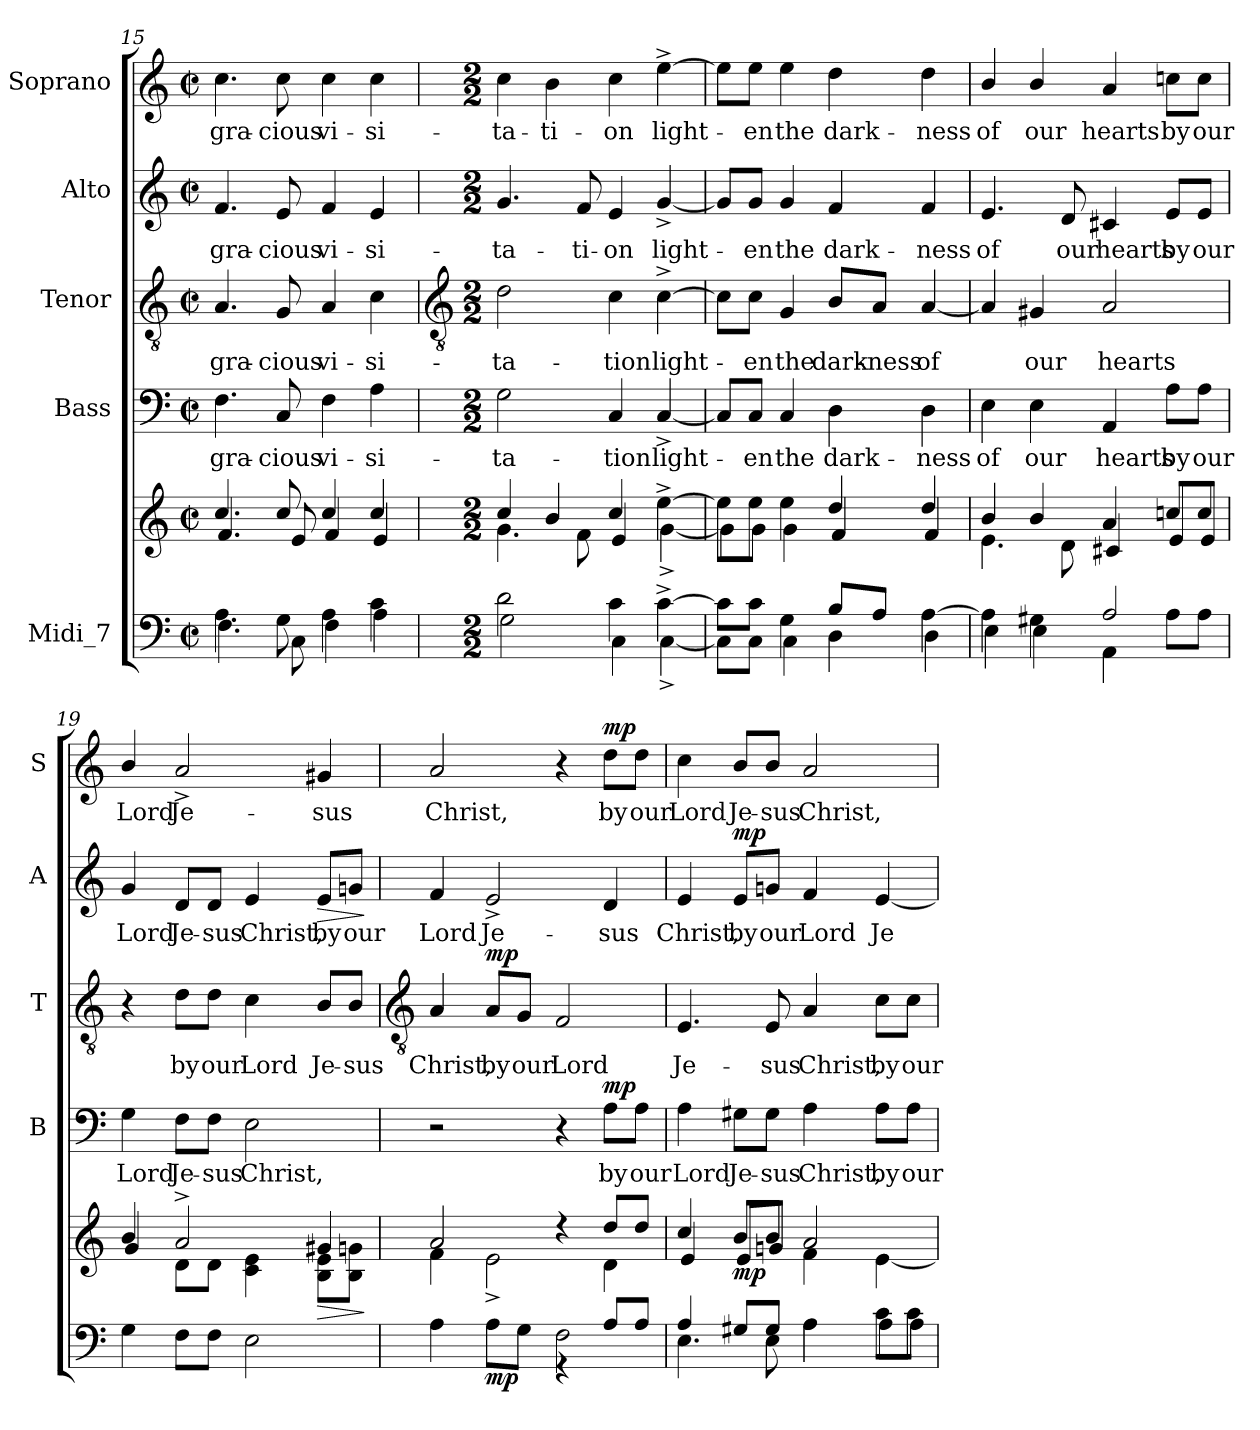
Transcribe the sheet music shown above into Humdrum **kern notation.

**kern	**kern	**dynam	**kern	**text	**dynam	**kern	**text	**dynam	**kern	**text	**dynam	**kern	**text	**dynam
*part5	*part5	*part5	*part4	*part4	*part4	*part3	*part3	*part3	*part2	*part2	*part2	*part1	*part1	*part1
*staff6	*staff5	*staff5/6	*staff4	*staff4	*staff4	*staff3	*staff3	*staff3	*staff2	*staff2	*staff2	*staff1	*staff1	*staff1
*I"Midi_7	*	*	*I"Bass	*	*	*I"Tenor	*	*	*I"Alto	*	*	*I"Soprano	*	*
*	*	*	*I'B	*	*	*I'T	*	*	*I'A	*	*	*I'S	*	*
*clefF4	*clefG2	*	*clefF4	*	*	*clefGv2	*	*	*clefG2	*	*	*clefG2	*	*
*k[]	*k[]	*	*k[]	*	*	*k[]	*	*	*k[]	*	*	*k[]	*	*
*C:	*C:	*	*C:	*	*	*C:	*	*	*C:	*	*	*C:	*	*
*M2/2	*M2/2	*	*M2/2	*	*	*M2/2	*	*	*M2/2	*	*	*M2/2	*	*
*met(c|)	*met(c|)	*	*met(c|)	*	*	*met(c|)	*	*	*met(c|)	*	*	*met(c|)	*	*
=15	=15	=15	=15	=15	=15	=15	=15	=15	=15	=15	=15	=15	=15	=15
*^	*^	*	*	*	*	*	*	*	*	*	*	*	*	*
!	!	!	!	!	!	!LO:LY:b	!	!	!LO:LY:b	!	!	!LO:LY:b	!	!	!LO:LY:b	!
4.A\	4.F\	4.cc/	4.f/	.	4.F	gra-	.	4.A	gra-	.	4.f	gra-	.	4.cc	gra-	.
!	!	!	!	!	!	!LO:LY:b	!	!	!LO:LY:b	!	!	!LO:LY:b	!	!	!LO:LY:b	!
8G\	8C\	8cc/	8e/	.	8C	-cious	.	8G	-cious	.	8e	-cious	.	8cc	-cious	.
!	!	!	!	!	!	!LO:LY:b	!	!	!LO:LY:b	!	!	!LO:LY:b	!	!	!LO:LY:b	!
4A\	4F\	4cc/	4f/	.	4F	vi-	.	4A	vi-	.	4f	vi-	.	4cc	vi-	.
!	!	!	!	!	!	!LO:LY:b	!	!	!LO:LY:b	!	!	!LO:LY:b	!	!	!LO:LY:b	!
4c\	4A\	4cc/	4e/	.	4A	-si-	.	4c	-si-	.	4e	-si-	.	4cc	-si-	.
!!LO:LB:g=z
=16	=16	=16	=16	=16	=16	=16	=16	=16	=16	=16	=16	=16	=16	=16	=16	=16
*	*	*	*	*	*	*	*	*clefGv2	*	*	*	*	*	*	*	*
*M2/2	*	*M2/2	*	*	*M2/2	*	*	*M2/2	*	*	*M2/2	*	*	*M2/2	*	*
!	!	!	!	!	!	!LO:LY:b	!	!	!LO:LY:b	!	!	!LO:LY:b	!	!	!LO:LY:b	!
2d\	2G\	4cc/	4.g\	.	2G	-ta-	.	2d	-ta-	.	4.g	-ta-	.	4cc	-ta-	.
!	!	!	!	!	!	!	!	!	!	!	!	!	!	!	!LO:LY:b	!
.	.	4b/	.	.	.	.	.	.	.	.	.	.	.	4b	-ti-	.
!	!	!	!	!	!	!	!	!	!	!	!	!LO:LY:b	!	!	!	!
.	.	.	8f\	.	.	.	.	.	.	.	8f	-ti-	.	.	.	.
!	!	!	!	!	!	!LO:LY:b	!	!	!LO:LY:b	!	!	!LO:LY:b	!	!	!LO:LY:b	!
4c\	4C\	4cc/	4e/	.	4C	-tion	.	4c	-tion	.	4e	-on	.	4cc	-on	.
!	!	!	!	!	!	!LO:LY:b	!	!	!LO:LY:b	!	!	!LO:LY:b	!	!	!LO:LY:b	!
[4c^\	[4C^\	[4ee^\	[4g^\	.	[4C^	light-	.	[4c^	light-	.	[4g^	light-	.	[4ee^	light-	.
=17	=17	=17	=17	=17	=17	=17	=17	=17	=17	=17	=17	=17	=17	=17	=17	=17
8c\L]	8C\L]	8ee\L]	8g\L]	.	8C/L]	.	.	8c\L]	.	.	8g/L]	.	.	8ee\L]	.	.
!	!	!	!	!	!	!LO:LY:b	!	!	!LO:LY:b	!	!	!LO:LY:b	!	!	!LO:LY:b	!
8c\J	8C\J	8ee\J	8g\J	.	8C/J	en	.	8c\J	en	.	8g/J	en	.	8ee\J	en	.
!	!	!	!	!	!	!LO:LY:b	!	!	!LO:LY:b	!	!	!LO:LY:b	!	!	!LO:LY:b	!
4G\	4C\	4ee\	4g\	.	4C	the	.	4G	the	.	4g	the	.	4ee	the	.
!	!	!	!	!	!	!LO:LY:b	!	!	!LO:LY:b	!	!	!LO:LY:b	!	!	!LO:LY:b	!
8B/L	4D\	4dd/	4f/	.	4D	dark-	.	8B/L	dark-	.	4f	dark-	.	4dd	dark-	.
!	!	!	!	!	!	!	!	!	!LO:LY:b	!	!	!	!	!	!	!
8A/J	.	.	.	.	.	.	.	8A/J	-ness	.	.	.	.	.	.	.
!	!	!	!	!	!	!LO:LY:b	!	!	!LO:LY:b	!	!	!LO:LY:b	!	!	!LO:LY:b	!
[4A\	4D\	4dd/	4f/	.	4D	-ness	.	[4A	of	.	4f	-ness	.	4dd	-ness	.
=18	=18	=18	=18	=18	=18	=18	=18	=18	=18	=18	=18	=18	=18	=18	=18	=18
!	!	!	!	!	!	!LO:LY:b	!	!	!	!	!	!LO:LY:b	!	!	!LO:LY:b	!
4A\]	4E\	4b/	4.e\	.	4E	of	.	4A]	.	.	4.e	of	.	4b/	of	.
!	!	!	!	!	!	!LO:LY:b	!	!	!LO:LY:b	!	!	!	!	!	!LO:LY:b	!
4G#X\	4E\	4b/	.	.	4E	our	.	4G#X	our	.	.	.	.	4b/	our	.
!	!	!	!	!	!	!	!	!	!	!	!	!LO:LY:b	!	!	!	!
.	.	.	8d\	.	.	.	.	.	.	.	8d	our	.	.	.	.
!	!	!	!	!	!	!LO:LY:b	!	!	!LO:LY:b	!	!	!LO:LY:b	!	!	!LO:LY:b	!
2A/	4AA\	4a/	4c#X/	.	4AA	hearts	.	2A	hearts	.	4c#X	hearts	.	4a	hearts	.
!	!	!	!	!	!	!LO:LY:b	!	!	!	!	!	!LO:LY:b	!	!	!LO:LY:b	!
.	8A\L	8ccn/L	8e/L	.	8A\L	by	.	.	.	.	8e/L	by	.	8ccn\L	by	.
!	!	!	!	!	!	!LO:LY:b	!	!	!	!	!	!LO:LY:b	!	!	!LO:LY:b	!
.	8A\J	8cc/J	8e/J	.	8A\J	our	.	.	.	.	8e/J	our	.	8cc\J	our	.
=19	=19	=19	=19	=19	=19	=19	=19	=19	=19	=19	=19	=19	=19	=19	=19	=19
!	!	!	!	!	!	!LO:LY:b	!	!	!	!	!	!LO:LY:b	!	!	!LO:LY:b	!
1ryy	4G\	4b/	4g/	.	4G	Lord	.	4r	.	.	4g	Lord	.	4b/	Lord	.
!	!	!	!	!	!	!LO:LY:b	!	!	!LO:LY:b	!	!	!LO:LY:b	!	!	!LO:LY:b	!
.	8F\L	2a^/	8d\L	.	8F\L	Je-	.	8d\L	by	.	8d/L	Je-	.	2a^	Je-	.
!	!	!	!	!	!	!LO:LY:b	!	!	!LO:LY:b	!	!	!LO:LY:b	!	!	!	!
.	8F\J	.	8d\J	.	8F\J	-sus	.	8d\J	our	.	8d/J	-sus	.	.	.	.
!	!	!	!	!	!	!LO:LY:b	!	!	!LO:LY:b	!	!	!LO:LY:b	!	!	!	!
.	2E\	.	4c\ 4e\	.	2E	Christ,	.	4c	Lord	.	4e	Christ,	.	.	.	.
!	!	!	!	!LO:HP:b	!	!	!	!	!LO:LY:b	!	!	!LO:LY:b	!LO:HP:b	!	!LO:LY:b	!
.	.	4g#X/	8B\ 8e\L	>	.	.	.	8B/L	Je-	.	8e/L	by	>	4g#X	-sus	.
!	!	!	!	!	!	!	!	!	!LO:LY:b	!	!	!LO:LY:b	!	!	!	!
.	.	.	8B\ 8gn\J	.	.	.	.	8B/J	-sus	.	8gn/J	our	.	.	.	.
*v	*v	*	*	*	*	*	*	*	*	*	*	*	*	*	*	*
*	*v	*v	*	*	*	*	*	*	*	*	*	*	*	*	*
.	.	]	.	.	.	.	.	.	.	.	]	.	.	.
!!LO:LB:g=z
=20	=20	=20	=20	=20	=20	=20	=20	=20	=20	=20	=20	=20	=20	=20
*	*	*	*	*	*	*clefGv2	*	*	*	*	*	*	*	*
*^	*^	*	*	*	*	*	*	*	*	*	*	*	*	*
!	!	!	!	!	!	!	!	!	!LO:LY:b	!	!	!LO:LY:b	!	!	!LO:LY:b	!
4A\	2ryy	2a/	4f\	.	2r	.	.	4A	Christ,	.	4f	Lord	.	2a	Christ,	.
!	!	!	!	!LO:DY:b=2	!	!	!	!	!LO:LY:b	!LO:DY:b	!	!LO:LY:b	!	!	!	!
8A\L	.	.	2e^\	mp	.	.	.	8A/L	by	mp	2e^	Je-	.	.	.	.
!	!	!	!	!	!	!	!	!	!LO:LY:b	!	!	!	!	!	!	!
8G\J	.	.	.	.	.	.	.	8G/J	our	.	.	.	.	.	.	.
!	!	!	!	!	!	!	!	!	!LO:LY:b	!	!	!	!	!	!	!
2F\	4r	4r	.	.	4r	.	.	2F	Lord	.	.	.	.	4r	.	.
!	!	!	!	!LO:DY:b=2	!	!LO:LY:b	!	!	!	!	!	!LO:LY:b	!	!	!LO:LY:b	!
!	!	!	!	!LO:DY:n=1:b	!	!	!LO:DY:b	!	!	!	!	!	!	!	!	!LO:DY:b
.	8A/L	8dd/L	4d\	mp mp	8A\L	by	mp	.	.	.	4d	-sus	.	8dd\L	by	mp
!	!	!	!	!	!	!LO:LY:b	!	!	!	!	!	!	!	!	!LO:LY:b	!
.	8A/J	8dd/J	.	.	8A\J	our	.	.	.	.	.	.	.	8dd\J	our	.
=21	=21	=21	=21	=21	=21	=21	=21	=21	=21	=21	=21	=21	=21	=21	=21	=21
!	!	!	!	!	!	!LO:LY:b	!	!	!LO:LY:b	!	!	!LO:LY:b	!	!	!LO:LY:b	!
4.E\	4A/	4cc/	4e/	.	4A	Lord	.	4.E	Je-	.	4e	Christ,	.	4cc	Lord	.
!	!	!	!	!LO:DY:b	!	!LO:LY:b	!	!	!	!	!	!LO:LY:b	!LO:DY:b	!	!LO:LY:b	!
.	8G#X/L	8b/L	8e/L	mp	8G#X\L	Je-	.	.	.	.	8e/L	by	mp	8b/L	Je-	.
!	!	!	!	!	!	!LO:LY:b	!	!	!LO:LY:b	!	!	!LO:LY:b	!	!	!LO:LY:b	!
8E\	8G#/J	8b/J	8gn/J	.	8G#\J	-sus	.	8E	-sus	.	8gn/J	our	.	8b/J	-sus	.
!	!	!	!	!	!	!LO:LY:b	!	!	!LO:LY:b	!	!	!LO:LY:b	!	!	!LO:LY:b	!
4A\	4A\	2a/	4f\	.	4A	Christ,	.	4A	Christ,	.	4f	Lord	.	2a	Christ,	.
!	!	!	!	!	!	!LO:LY:b	!	!	!LO:LY:b	!	!	!LO:LY:b	!	!	!	!
8c\L	8A\L	.	[4e\	.	8A\L	by	.	8c\L	by	.	[4e	Je-	.	.	.	.
!	!	!	!	!	!	!LO:LY:b	!	!	!LO:LY:b	!	!	!	!	!	!	!
8c\J	8A\J	.	.	.	8A\J	our	.	8c\J	our	.	.	.	.	.	.	.
*v	*v	*	*	*	*	*	*	*	*	*	*	*	*	*	*	*
*	*v	*v	*	*	*	*	*	*	*	*	*	*	*	*	*
=	=	=	=	=	=	=	=	=	=	=	=	=	=	=
*-	*-	*-	*-	*-	*-	*-	*-	*-	*-	*-	*-	*-	*-	*-
